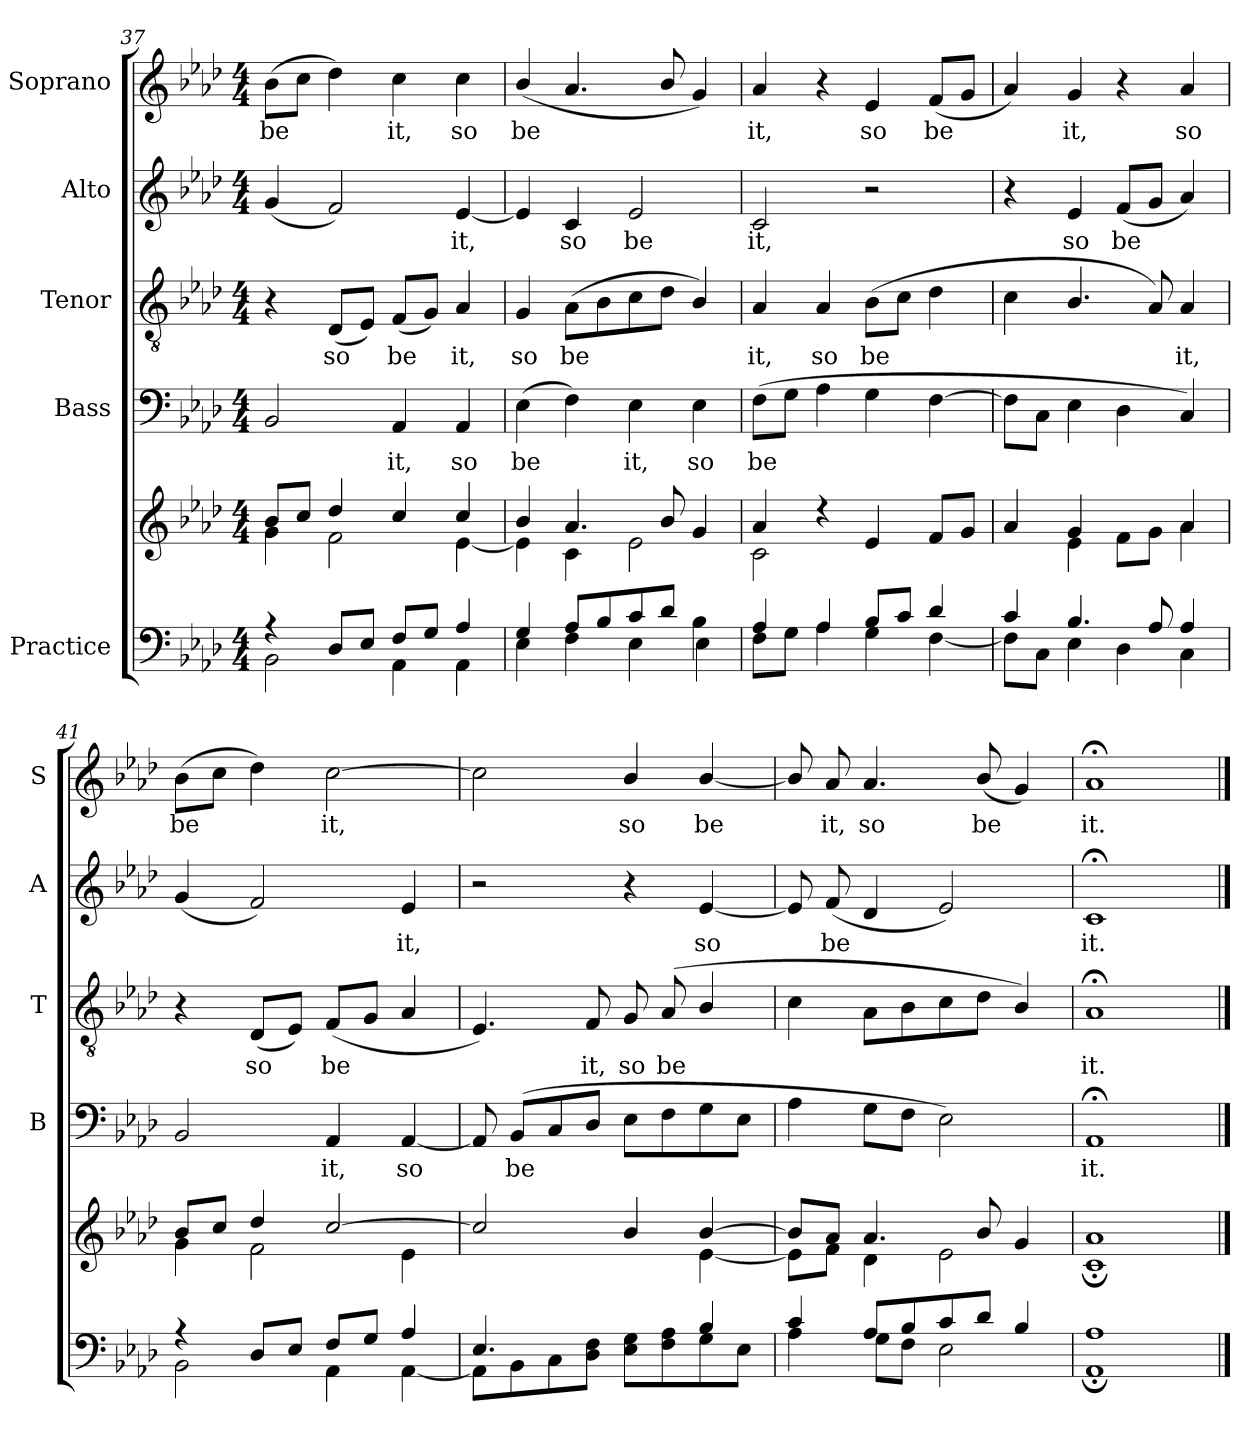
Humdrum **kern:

**kern	**kern	**kern	**text	**kern	**text	**kern	**text	**kern	**text
*part5	*part5	*part4	*part4	*part3	*part3	*part2	*part2	*part1	*part1
*staff6	*staff5	*staff4	*staff4	*staff3	*staff3	*staff2	*staff2	*staff1	*staff1
*I"Practice	*	*I"Bass	*	*I"Tenor	*	*I"Alto	*	*I"Soprano	*
*	*	*I'B	*	*I'T	*	*I'A	*	*I'S	*
!!LO:LB:g=z
*clefF4	*clefG2	*clefF4	*	*clefGv2	*	*clefG2	*	*clefG2	*
*k[b-e-a-d-]	*k[b-e-a-d-]	*k[b-e-a-d-]	*	*k[b-e-a-d-]	*	*k[b-e-a-d-]	*	*k[b-e-a-d-]	*
*A-:	*A-:	*A-:	*	*A-:	*	*A-:	*	*A-:	*
*M4/4	*M4/4	*M4/4	*	*M4/4	*	*M4/4	*	*M4/4	*
=37	=37	=37	=37	=37	=37	=37	=37	=37	=37
*^	*^	*	*	*	*	*	*	*	*
!	!	!	!	!	!	!	!	!	!	!	!LO:LY:b
4r	2BB-\	8b-/L	4g\	2BB-/	.	4r	.	(<4g/	.	(>8b-\L	be
.	.	8cc/J	.	.	.	.	.	.	.	8cc\J	.
!	!	!	!	!	!	!	!LO:LY:b	!	!	!	!
8D-/L	.	4dd-/	2f\	.	.	(<8D-/L	so	2f/)	.	4dd-\)	.
8E-/J	.	.	.	.	.	8E-/J)	.	.	.	.	.
!	!	!	!	!	!LO:LY:b	!	!LO:LY:b	!	!	!	!LO:LY:b
8F/L	4AA-\	4cc/	.	4AA-/	it,	(<8F/L	be	.	.	4cc\	it,
8G/J	.	.	.	.	.	8G/J)	.	.	.	.	.
!	!	!	!	!	!LO:LY:b	!	!LO:LY:b	!	!LO:LY:b	!	!LO:LY:b
4A-/	4AA-\	4cc/	[<4e-\	4AA-/	so	4A-/	it,	[4e-/	it,	4cc\	so
=38	=38	=38	=38	=38	=38	=38	=38	=38	=38	=38	=38
!	!	!	!	!	!LO:LY:b	!	!LO:LY:b	!	!	!	!LO:LY:b
4G/	4E-\	4b-/	4e-\]	(>4E-\	be	4G/	so	4e-/]	.	(<4b-/	be
!	!	!	!	!	!	!	!LO:LY:b	!	!LO:LY:b	!	!
8A-/L	4F\	4.a-/	4c\	4F\)	.	(>8A-\L	be	4c/	so	4.a-/	.
8B-/	.	.	.	.	.	8B-\	.	.	.	.	.
!	!	!	!	!	!LO:LY:b	!	!	!	!LO:LY:b	!	!
8c/	4E-\	.	2e-\	4E-\	it,	8c\	.	2e-/	be	.	.
8d-/J	.	8b-/	.	.	.	8d-\J	.	.	.	8b-/	.
!	!	!	!	!	!LO:LY:b	!	!	!	!	!	!
4B-\	4E-\	4g/	.	4E-\	so	4B-/)	.	.	.	4g/)	.
=39	=39	=39	=39	=39	=39	=39	=39	=39	=39	=39	=39
!	!	!	!	!	!LO:LY:b	!	!LO:LY:b	!	!LO:LY:b	!	!LO:LY:b
4A-/	8F\L	4a-/	2c\	(<8F\L	be	4A-/	it,	2c/	it,	4a-/	it,
.	8G\J	.	.	8G\J	.	.	.	.	.	.	.
!	!	!	!	!	!	!	!LO:LY:b	!	!	!	!
4A-/	4A-\	4r	.	4A-\	.	4A-/	so	.	.	4r	.
!	!	!	!	!	!	!	!LO:LY:b	!	!	!	!LO:LY:b
8B-/L	4G\	4e-/	2ryy	4G\	.	(<8B-\L	be	2r	.	4e-/	so
8c/J	.	.	.	.	.	8c\J	.	.	.	.	.
!	!	!	!	!	!	!	!	!	!	!	!LO:LY:b
4d-/	[<4F\	8f/L	.	[4F\	.	4d-\	.	.	.	(<8f/L	be
.	.	8g/J	.	.	.	.	.	.	.	8g/J	.
=40	=40	=40	=40	=40	=40	=40	=40	=40	=40	=40	=40
4c/	8F\L]	4a-/	4ryy	8F\L]	.	4c\	.	4r	.	4a-/)	.
.	8C\J	.	.	8C\J	.	.	.	.	.	.	.
!	!	!	!	!	!	!	!	!	!LO:LY:b	!	!LO:LY:b
4.B-/	4E-\	4g/	4e-\	4E-\	.	4.B-/	.	4e-/	so	4g/	it,
!	!	!	!	!	!	!	!	!	!LO:LY:b	!	!
.	4D-\	4ryy	8f\L	4D-\	.	.	.	(<8f/L	be	4r	.
8A-/	.	.	8g\J	.	.	8A-/)	.	8g/J	.	.	.
!	!	!	!	!	!	!	!LO:LY:b	!	!	!	!LO:LY:b
4A-/	4C\	4a-/	4a-\	4C/)	.	4A-/	it,	4a-/)	.	4a-/	so
!!LO:LB:g=z
=41	=41	=41	=41	=41	=41	=41	=41	=41	=41	=41	=41
!	!	!	!	!	!	!	!	!	!	!	!LO:LY:b
4r	2BB-\	8b-/L	4g\	2BB-/	.	4r	.	(<4g/	.	(>8b-\L	be
.	.	8cc/J	.	.	.	.	.	.	.	8cc\J	.
!	!	!	!	!	!	!	!LO:LY:b	!	!	!	!
8D-/L	.	4dd-/	2f\	.	.	(<8D-/L	so	2f/)	.	4dd-\)	.
8E-/J	.	.	.	.	.	8E-/J)	.	.	.	.	.
!	!	!	!	!	!LO:LY:b	!	!LO:LY:b	!	!	!	!LO:LY:b
8F/L	4AA-\	[>2cc/	.	4AA-/	it,	(<8F/L	be	.	.	[2cc\	it,
8G/J	.	.	.	.	.	8G/J	.	.	.	.	.
!	!	!	!	!	!LO:LY:b	!	!	!	!LO:LY:b	!	!
4A-/	[<4AA-\	.	4e-\	[4AA-/	so	4A-/	.	4e-/	it,	.	.
=42	=42	=42	=42	=42	=42	=42	=42	=42	=42	=42	=42
4.E-/	8AA-\L]	2cc/]	2ryy	8AA-/]	.	4.E-/)	.	2r	.	2cc\]	.
!	!	!	!	!	!LO:LY:b	!	!	!	!	!	!
.	8BB-\	.	.	(<8BB-/L	be	.	.	.	.	.	.
.	8C\	.	.	8C/	.	.	.	.	.	.	.
!	!	!	!	!	!	!	!LO:LY:b	!	!	!	!
8F/yy	8D-\ 8F\J	.	.	8D-/J	.	8F/	it,	.	.	.	.
!	!	!	!	!	!	!	!LO:LY:b	!	!	!	!LO:LY:b
8G/Lyy	8E-\ 8G\L	4b-/	4ryy	8E-\L	.	8G/	so	4r	.	4b-/	so
!	!	!	!	!	!	!	!LO:LY:b	!	!	!	!
8A-/Jyy	8F\ 8A-\	.	.	8F\	.	(<8A-/	be	.	.	.	.
!	!	!	!	!	!	!	!	!	!LO:LY:b	!	!LO:LY:b
4B-/	8G\	[>4b-/	[<4e-\	8G\	.	4B-/	.	[4e-/	so	[4b-/	be
.	8E-\J	.	.	8E-\J	.	.	.	.	.	.	.
=43	=43	=43	=43	=43	=43	=43	=43	=43	=43	=43	=43
4c/	4A-\	8b-/L]	8e-\L]	4A-\	.	4c\	.	8e-/]	.	8b-/]	.
!	!	!	!	!	!	!	!	!	!LO:LY:b	!	!LO:LY:b
.	.	8a-/J	8f\J	.	.	.	.	(<8f/	be	8a-/	it,
!	!	!	!	!	!	!	!	!	!	!	!LO:LY:b
8A-/L	8G\L	4.a-/	4d-\	8G\L	.	8A-\L	.	4d-/	.	4.a-/	so
8B-/	8F\J	.	.	8F\J	.	8B-\	.	.	.	.	.
8c/	2E-\	.	2e-\	2E-\)	.	8c\	.	2e-/)	.	.	.
!	!	!	!	!	!	!	!	!	!	!	!LO:LY:b
8d-/J	.	8b-/	.	.	.	8d-\J	.	.	.	(<8b-/	be
4B-/	.	4g/	.	.	.	4B-/)	.	.	.	4g/)	.
=44	=44	=44	=44	=44	=44	=44	=44	=44	=44	=44	=44
!	!	!	!	!	!LO:LY:b	!	!LO:LY:b	!	!LO:LY:b	!	!LO:LY:b
1A-	1AA-;	1a-	1c;<	1AA-;	it.	1A-;	it.	1c;	it.	1a-;	it.
*v	*v	*	*	*	*	*	*	*	*	*	*
*	*v	*v	*	*	*	*	*	*	*	*
==	==	==	==	==	==	==	==	==	==
*-	*-	*-	*-	*-	*-	*-	*-	*-	*-
